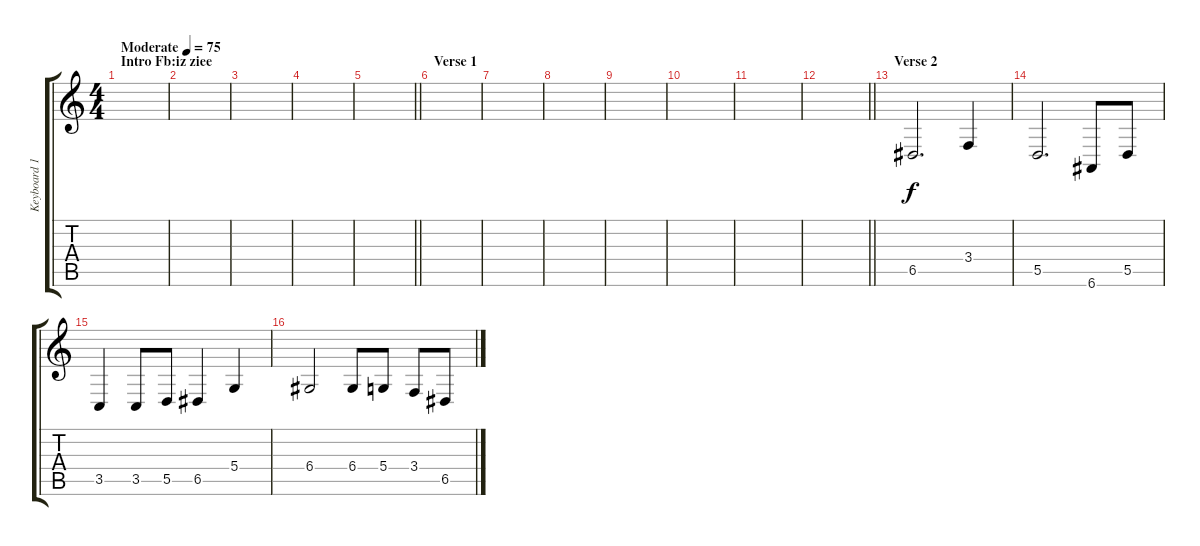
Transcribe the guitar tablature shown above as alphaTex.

\track ("Keyboard 1" "Keyboard 1") {instrument stringensemble1}
\staff {score tabs}
\tuning (E4 B3 G3 D3 A2 E2) {hide}
\ts (4 4)
\section ("" "Intro Fb:iz ziee")
\tempo (75 "Moderate")
\clef g2
\ks c
|
|
|
|
\barLineRight lightlight
|
\section ("" "Verse 1")
|
|
|
|
|
|
\barLineRight lightlight
|
\section ("" "Verse 2")
6.5.2{d} 3.4.4 |
5.5.2{d} 6.6.8 5.5.8 |
3.5.4 3.5.8 5.5.8 6.5.4 5.4.4 |
6.4.2 6.4.8 5.4.8 3.4.8 6.5.8
